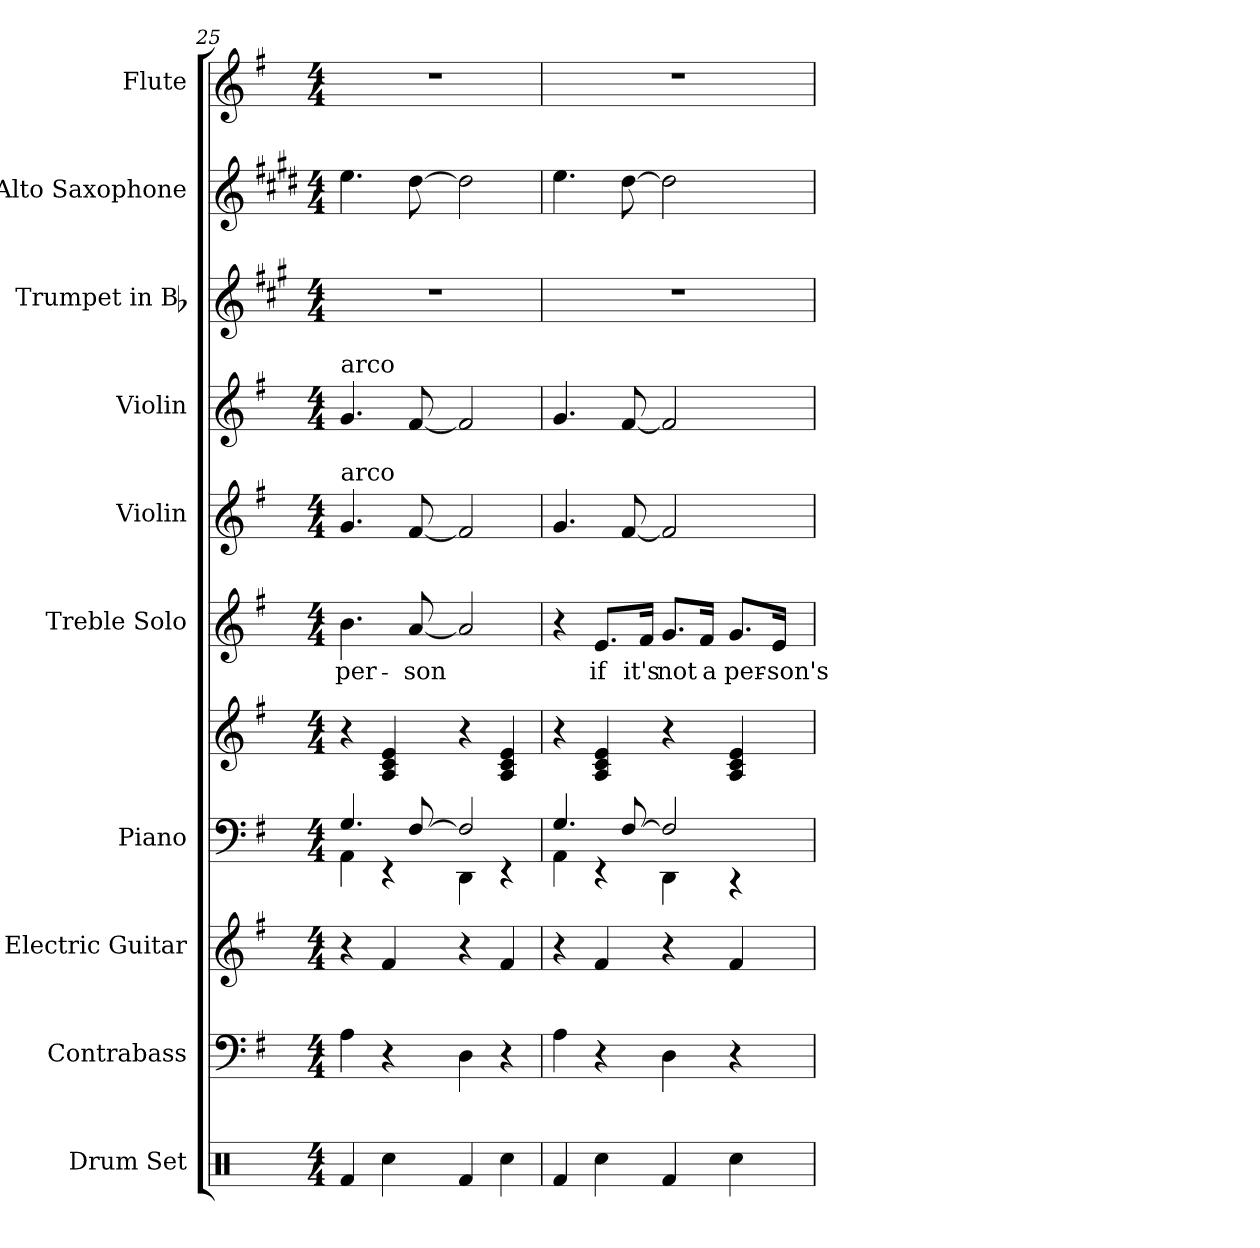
**kern	**kern	**kern	**kern	**kern	**kern	**text	**kern	**kern	**kern	**kern	**kern
*part10	*part9	*part8	*part7	*part7	*part6	*part6	*part5	*part4	*part3	*part2	*part1
*staff11	*staff10	*staff9	*staff8	*staff7	*staff6	*staff6	*staff5	*staff4	*staff3	*staff2	*staff1
*I"Drum Set	*I"Contrabass	*I"Electric Guitar	*I"Piano	*	*I"Treble Solo	*	*I"Violin	*I"Violin	*I"Trumpet in Bb	*I"Alto Saxophone	*I"Flute
*I'Dr.	*I'Cb.	*I'E. Gtr.	*I'Pno.	*	*I'Tr. Solo	*	*I'Vln.	*I'Vln.	*I'Tpt.	*I'Alto Sax.	*I'Fl.
!!LO:PB:g=z
*clefX	*clefF4	*clefG2	*clefF4	*clefG2	*clefG2	*	*clefG2	*clefG2	*clefG2	*clefG2	*clefG2
*	*ITrd7c12	*ITrd7c12	*	*	*	*	*	*	*ITrd1c2	*ITrd5c9	*
*k[]	*k[f#]	*k[f#]	*k[f#]	*k[f#]	*k[f#]	*	*k[f#]	*k[f#]	*k[f#]	*k[f#]	*k[f#]
*C:	*G:	*G:	*G:	*G:	*G:	*	*G:	*G:	*G:	*G:	*G:
*M4/4	*M4/4	*M4/4	*M4/4	*M4/4	*M4/4	*	*M4/4	*M4/4	*M4/4	*M4/4	*M4/4
=25	=25	=25	=25	=25	=25	=25	=25	=25	=25	=25	=25
*	*	*	*^	*	*	*	*	*	*	*	*
!	!	!	!	!	!	!	!	!	!LO:TX:a:t=arco	!	!	!
!	!	!	!	!	!	!	!	!LO:TX:a:t=arco	!	!	!	!
!	!	!	!	!	!	!	!LO:LY:b:color=#000000	!	!	!	!	!
4Rfi/	4AAi\	4r	4.Gi/	4AAi\	4r	4.bi\	per-	4.gi/	4.gi/	1r	4.gi\	1r
4Rcci\	4r	4F#i/	.	4r	4Ai/ 4ci 4ei	.	.	.	.	.	.	.
!	!	!	!	!	!	!	!LO:LY:b:color=#000000	!	!	!	!	!
.	.	.	[>8F#i/	.	.	[<8ai/	-son	[<8f#i/	[<8f#i/	.	[>8f#i\	.
4Rfi/	4DDi\	4r	2F#i/]	4DDi\	4r	2ai/]	.	2f#i/]	2f#i/]	.	2f#i\]	.
4Rcci\	4r	4F#i/	.	4r	4Ai/ 4ci 4ei	.	.	.	.	.	.	.
=26	=26	=26	=26	=26	=26	=26	=26	=26	=26	=26	=26	=26
4Rfi/	4AAi\	4r	4.Gi/	4AAi\	4r	4r	.	4.gi/	4.gi/	1r	4.gi\	1r
!	!	!	!	!	!	!	!LO:LY:b:color=#000000	!	!	!	!	!
4Rcci\	4r	4F#i/	.	4r	4Ai/ 4ci 4ei	8.ei/L	if	.	.	.	.	.
.	.	.	[>8F#i/	.	.	.	.	[<8f#i/	[<8f#i/	.	[>8f#i\	.
!	!	!	!	!	!	!	!LO:LY:b:color=#000000	!	!	!	!	!
.	.	.	.	.	.	16f#i/Jk	it's	.	.	.	.	.
!	!	!	!	!	!	!	!LO:LY:b:color=#000000	!	!	!	!	!
4Rfi/	4DDi\	4r	2F#i/]	4DDi\	4r	8.gi/L	not	2f#i/]	2f#i/]	.	2f#i\]	.
!	!	!	!	!	!	!	!LO:LY:b:color=#000000	!	!	!	!	!
.	.	.	.	.	.	16f#i/Jk	a	.	.	.	.	.
!	!	!	!	!	!	!	!LO:LY:b:color=#000000	!	!	!	!	!
4Rcci\	4r	4F#i/	.	4r	4Ai/ 4ci 4ei	8.gi/L	per-	.	.	.	.	.
!	!	!	!	!	!	!	!LO:LY:b:color=#000000	!	!	!	!	!
.	.	.	.	.	.	16ei/Jk	-son's	.	.	.	.	.
*	*	*	*v	*v	*	*	*	*	*	*	*	*
=	=	=	=	=	=	=	=	=	=	=	=
*-	*-	*-	*-	*-	*-	*-	*-	*-	*-	*-	*-
